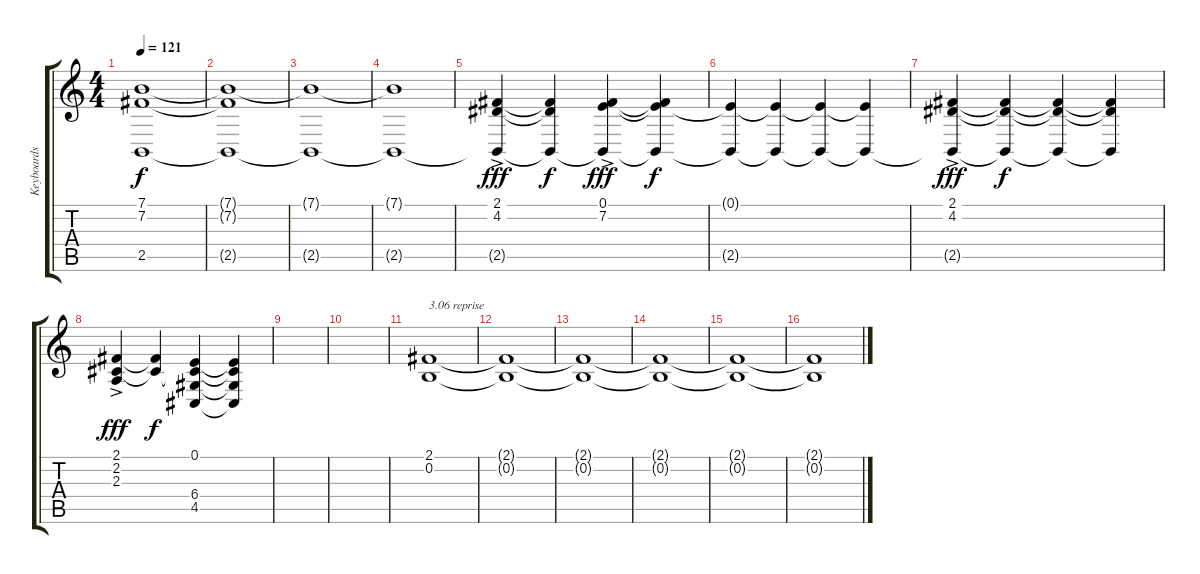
\track ("Keyboards" "Keyboards") {instrument synthstrings2}
\staff {score tabs}
\tuning (E4 B3 G3 D3 A2 E2) {hide}
\ts (4 4)
\tempo 121
\clef g2
\ks c
(7.1 7.2 2.5).1{dy f} |
(7.1{t} 7.2{t} 2.5{t}).1 |
(7.1{t} 2.5{t}).1 |
(7.1{t} 2.5{t}).1 |
(2.1 4.2{ac} 2.5{t}).4{dy fff} (2.1{t} 4.2{t} 2.5{t}).4{dy f} (0.1{ac} 7.2 2.5{t}).4{dy fff} (0.1{t} 7.2{t} 2.5{t}).4{dy f} |
(0.1{t} 2.5{t}).4 (0.1{t} 2.5{t}).4 (0.1{t} 2.5{t}).4 (0.1{t} 2.5{t}).4 |
(2.1 4.2{ac} 2.5{t}).4{dy fff} (2.1{t} 4.2{t} 2.5{t}).4{dy f} (2.1{t} 4.2{t} 2.5{t}).4 (2.1{t} 4.2{t} 2.5{t}).4 |
(2.1 2.2{ac} 2.3).4{dy fff} (2.1{t} 2.2{t}).4{dy f} (0.1 2.2{t} 6.4 4.5).4 (0.1{t} 2.2{t} 6.4{t} 4.5{t}).4 |
|
|
(2.1 0.2).1{txt "3.06 reprise"} |
(2.1{t} 0.2{t}).1 |
(2.1{t} 0.2{t}).1 |
(2.1{t} 0.2{t}).1 |
(2.1{t} 0.2{t}).1 |
(2.1{t} 0.2{t}).1
